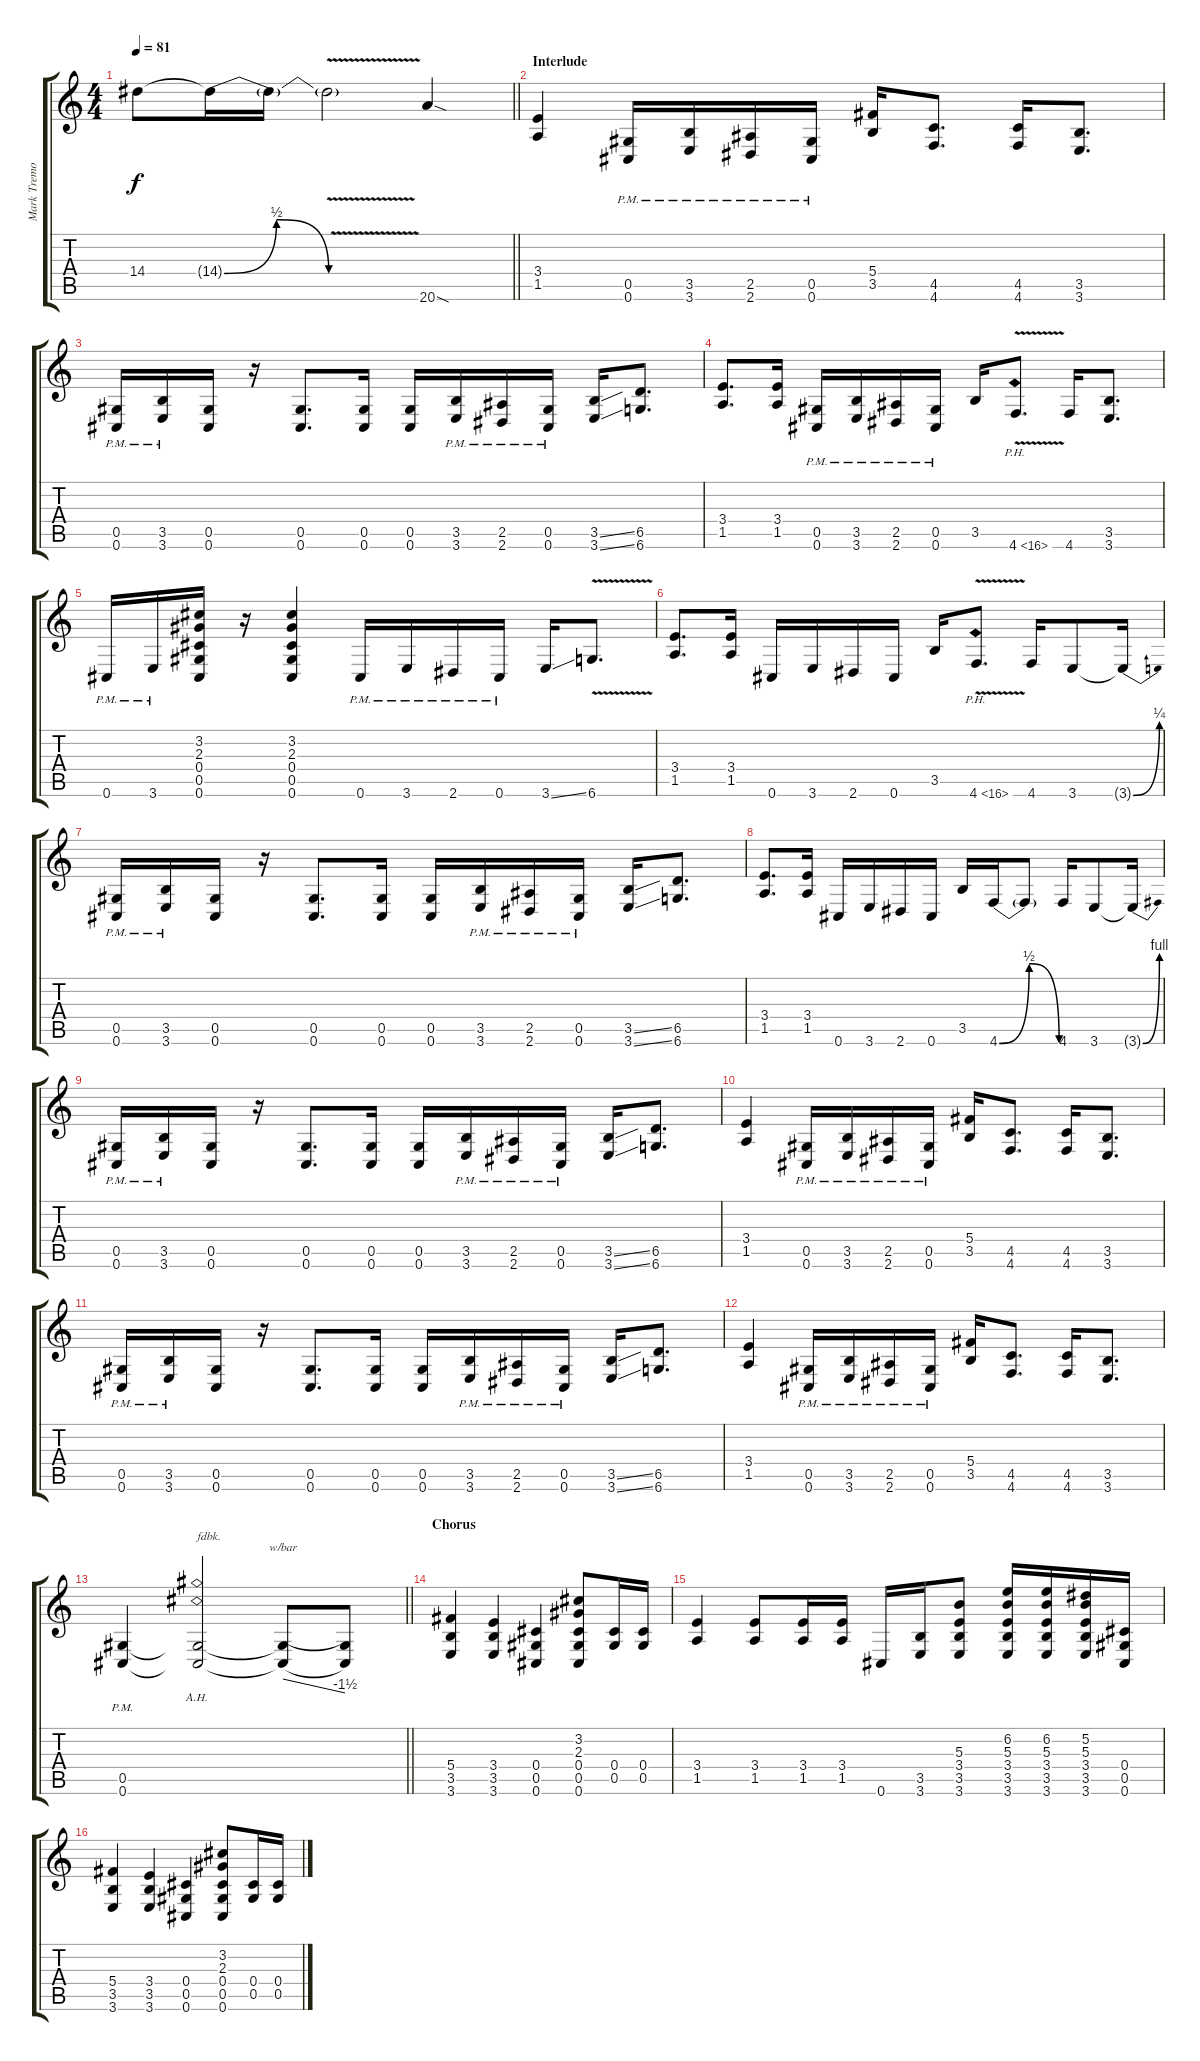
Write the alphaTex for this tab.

\track ("Mark Tremonti" "Mark Tremo") {instrument distortionguitar}
\staff {score tabs}
\tuning (Eb4 Bb3 Gb3 Db3 Ab2 Db2) {hide}
\ts (4 4)
\tempo 81
\clef g2
\barLineRight lightlight
\ks c
14.4.8{dy f} 14.4{be (bendrelease 0 0 30 2 30 2 60 0) t}.16 14.4{t}.16 14.4{v t}.2 20.6{sod}.4 |
\section ("" "Interlude")
(3.4 1.5).4 (0.5{pm} 0.6{pm}).16 (3.5{pm} 3.6{pm}).16 (2.5{pm} 2.6{pm}).16 (0.5{pm} 0.6{pm}).16 (5.4 3.5).16 (4.5 4.6).8{d} (4.5 4.6).16 (3.5 3.6).8{d} |
(0.5{pm} 0.6{pm}).16 (3.5{pm} 3.6{pm}).16 (0.5 0.6).16 r.16 (0.5 0.6).8{d} (0.5 0.6).16 (0.5 0.6).16 (3.5{pm} 3.6{pm}).16 (2.5{pm} 2.6{pm}).16 (0.5{pm} 0.6{pm}).16 (3.5{ss} 3.6{ss}).16 (6.5 6.6).8{d} |
(3.4 1.5).8{d} (3.4 1.5).16 (0.5{pm} 0.6{pm}).16 (3.5{pm} 3.6{pm}).16 (2.5{pm} 2.6{pm}).16 (0.5{pm} 0.6{pm}).16 3.5.16 4.6{ph 12 v}.8{d} 4.6.16 (3.5 3.6).8{d} |
0.6{pm}.16 3.6{pm}.16 (3.2 2.3 0.4 0.5 0.6).16 r.16 (3.2 2.3 0.4 0.5 0.6).4 0.6{pm}.16 3.6{pm}.16 2.6{pm}.16 0.6{pm}.16 3.6{ss}.16 6.6{v}.8{d} |
(3.4 1.5).8{d} (3.4 1.5).16 0.6.16 3.6.16 2.6.16 0.6.16 3.5.16 4.6{ph 12 v}.8{d} 4.6.16 3.6.8 3.6{be (bend 0 0 60 1) t}.16 |
(0.5{pm} 0.6{pm}).16 (3.5{pm} 3.6{pm}).16 (0.5 0.6).16 r.16 (0.5 0.6).8{d} (0.5 0.6).16 (0.5 0.6).16 (3.5{pm} 3.6{pm}).16 (2.5{pm} 2.6{pm}).16 (0.5{pm} 0.6{pm}).16 (3.5{ss} 3.6{ss}).16 (6.5 6.6).8{d} |
(3.4 1.5).8{d} (3.4 1.5).16 0.6.16 3.6.16 2.6.16 0.6.16 3.5.16 4.6{be (bendrelease 0 0 30 2 30 2 60 0)}.16 4.6{t}.8 4.6.16 3.6.8 3.6{be (bend 0 0 60 4) t}.16 |
(0.5{pm} 0.6{pm}).16 (3.5{pm} 3.6{pm}).16 (0.5 0.6).16 r.16 (0.5 0.6).8{d} (0.5 0.6).16 (0.5 0.6).16 (3.5{pm} 3.6{pm}).16 (2.5{pm} 2.6{pm}).16 (0.5{pm} 0.6{pm}).16 (3.5{ss} 3.6{ss}).16 (6.5 6.6).8{d} |
(3.4 1.5).4 (0.5{pm} 0.6{pm}).16 (3.5{pm} 3.6{pm}).16 (2.5{pm} 2.6{pm}).16 (0.5{pm} 0.6{pm}).16 (5.4 3.5).16 (4.5 4.6).8{d} (4.5 4.6).16 (3.5 3.6).8{d} |
(0.5{pm} 0.6{pm}).16 (3.5{pm} 3.6{pm}).16 (0.5 0.6).16 r.16 (0.5 0.6).8{d} (0.5 0.6).16 (0.5 0.6).16 (3.5{pm} 3.6{pm}).16 (2.5{pm} 2.6{pm}).16 (0.5{pm} 0.6{pm}).16 (3.5{ss} 3.6{ss}).16 (6.5 6.6).8{d} |
(3.4 1.5).4 (0.5{pm} 0.6{pm}).16 (3.5{pm} 3.6{pm}).16 (2.5{pm} 2.6{pm}).16 (0.5{pm} 0.6{pm}).16 (5.4 3.5).16 (4.5 4.6).8{d} (4.5 4.6).16 (3.5 3.6).8{d} |
\barLineRight lightlight
(0.5{pm} 0.6{pm}).4 (0.5{ah 24 t} 0.6{ah 24 t}).2{txt "fdbk."} (0.5{t} 0.6{t}).8{tbe (dive default 0 0 60 -6)} (0.5{t} 0.6{t}).8 |
\section ("" "Chorus")
(5.4 3.5 3.6).4 (3.4 3.5 3.6).4 (0.4 0.5 0.6).4 (3.2 2.3 0.4 0.5 0.6).8 (0.4 0.5).16 (0.4 0.5).16 |
(3.4 1.5).4 (3.4 1.5).8 (3.4 1.5).16 (3.4 1.5).16 0.6.16 (3.5 3.6).16 (5.3 3.4 3.5 3.6).8 (6.2 5.3 3.4 3.5 3.6).16 (6.2 5.3 3.4 3.5 3.6).16 (5.2 5.3 3.4 3.5 3.6).16 (0.4 0.5 0.6).16 |
(5.4 3.5 3.6).4 (3.4 3.5 3.6).4 (0.4 0.5 0.6).4 (3.2 2.3 0.4 0.5 0.6).8 (0.4 0.5).16 (0.4 0.5).16
